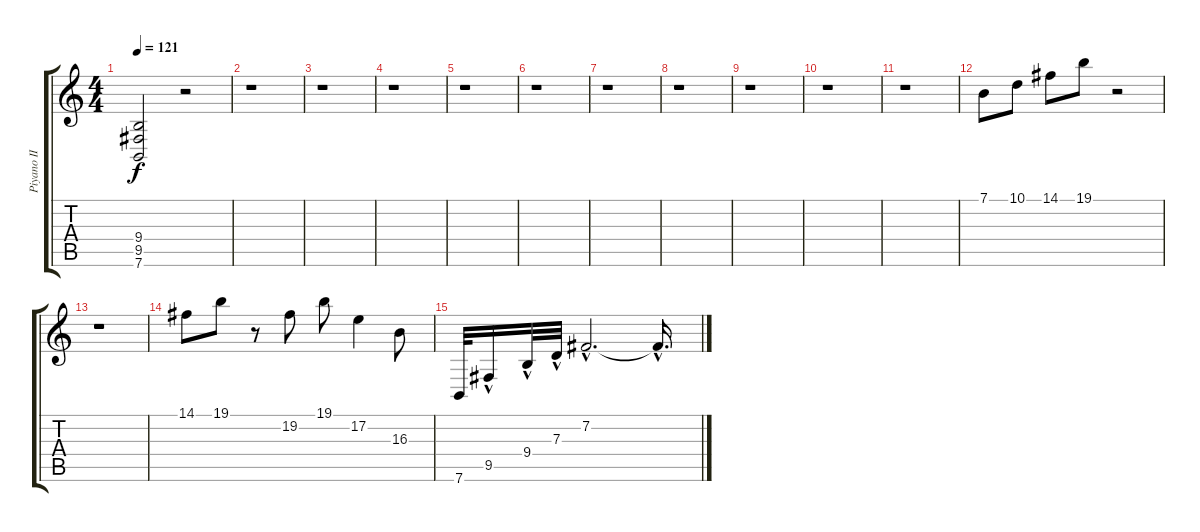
\track ("Piyano II" "Piyano II") {instrument brightacousticpiano}
\staff {score tabs}
\tuning (E4 B3 G3 D3 A2 E2) {hide}
\ts (4 4)
\tempo 121
\clef g2
\ks c
(9.4 9.5 7.6).2{dy f} r.2 |
r.1 |
r.1 |
r.1 |
r.1 |
r.1 |
r.1 |
r.1 |
r.1 |
r.1 |
r.1 |
7.1.8 10.1.8 14.1.8 19.1.8 r.2 |
r.1 |
14.1.8 19.1.8 r.8 19.2.8 19.1.8 17.2.4 16.3.8 |
7.6.32 9.5{hac}.16 9.4{hac}.32 7.3{hac}.32 7.2{hac}.2{d} 7.2{hac t}.16{d}
